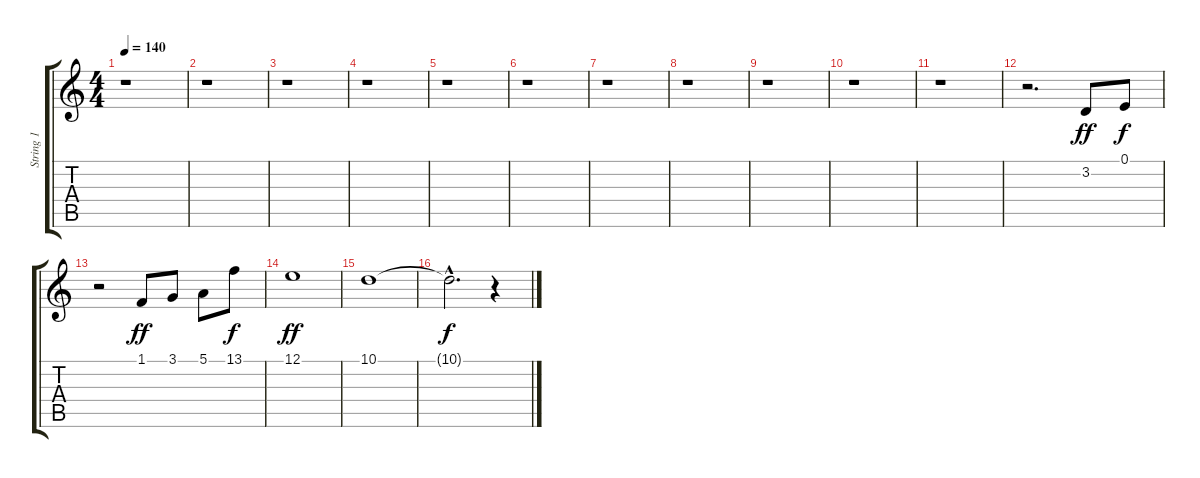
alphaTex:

\track ("String 1" "String 1") {instrument stringensemble1}
\staff {score tabs}
\tuning (E4 B3 G3 D3 A2 E2) {hide}
\ts (4 4)
\tempo 140
\clef g2
\ks c
r.1{dy f} |
r.1 |
r.1 |
r.1 |
r.1 |
r.1 |
r.1 |
r.1 |
r.1 |
r.1 |
r.1 |
r.2{d} 3.2.8{dy ff volume 16} 0.1.8{dy f} |
r.2 1.1.8{dy ff} 3.1.8 5.1.8 13.1.8{dy f} |
12.1.1{dy ff} |
10.1.1 |
10.1{hac t}.2{d dy f} r.4
